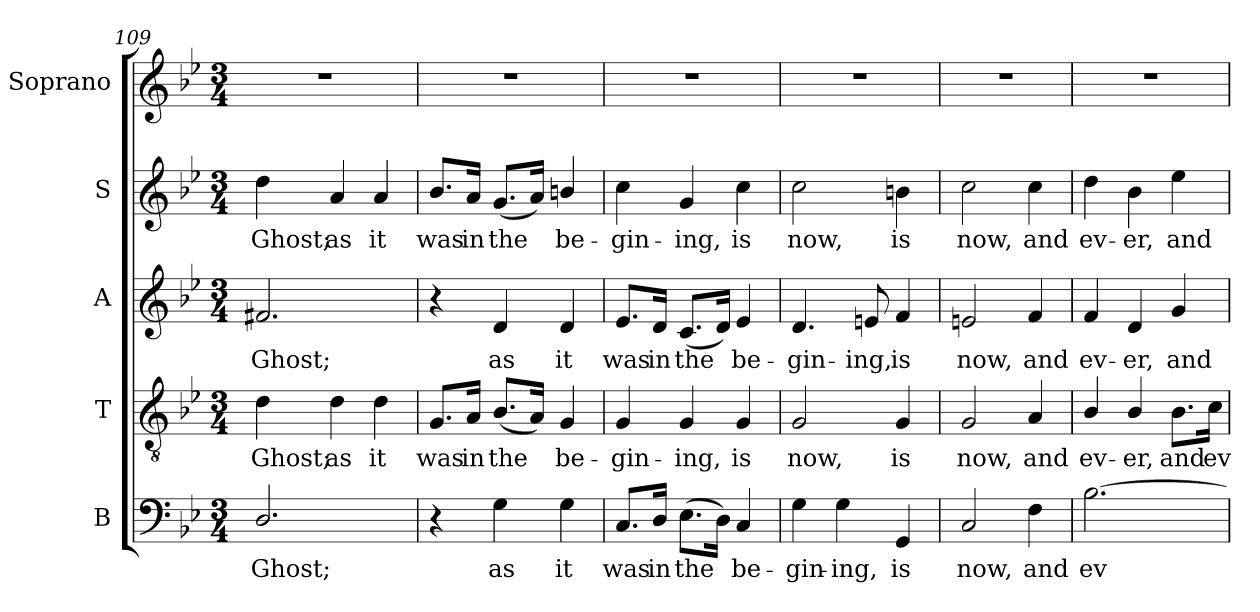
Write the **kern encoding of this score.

**kern	**text	**kern	**text	**kern	**text	**kern	**text	**kern
*part5	*part5	*part4	*part4	*part3	*part3	*part2	*part2	*part1
*staff5	*staff5	*staff4	*staff4	*staff3	*staff3	*staff2	*staff2	*staff1
*I"B	*	*I"T	*	*I"A	*	*I"S	*	*I"Soprano
*I'B.	*	*I'T.	*	*I'A.	*	*I'S.	*	*I'S.
*clefF4	*	*clefGv2	*	*clefG2	*	*clefG2	*	*clefG2
*	*	*ITrd7c12	*	*	*	*	*	*
*k[b-e-]	*	*k[b-e-]	*	*k[b-e-]	*	*k[b-e-]	*	*k[b-e-]
*B-:	*	*B-:	*	*B-:	*	*B-:	*	*B-:
*M3/4	*	*M3/4	*	*M3/4	*	*M3/4	*	*M3/4
=109	=109	=109	=109	=109	=109	=109	=109	=109
!	!LO:LY:b:color=#000000	!	!	!	!	!	!	!
!	!	!	!LO:LY:b:color=#000000	!	!	!	!	!
!	!	!	!	!	!LO:LY:b:color=#000000	!	!	!
!	!	!	!	!	!	!	!LO:LY:b:color=#000000	!LO:N:vis=1
2.Di/	Ghost;	4Di\	Ghost;	2.f#Xi/	Ghost;	4ddi\	Ghost;	2.r
!	!	!	!LO:LY:b:color=#000000	!	!	!	!	!
!	!	!	!	!	!	!	!LO:LY:b:color=#000000	!
.	.	4Di\	as	.	.	4ai/	as	.
!	!	!	!LO:LY:b:color=#000000	!	!	!	!	!
!	!	!	!	!	!	!	!LO:LY:b:color=#000000	!
.	.	4Di\	it	.	.	4ai/	it	.
=110	=110	=110	=110	=110	=110	=110	=110	=110
!	!	!	!LO:LY:b:color=#000000	!	!	!	!	!
!	!	!	!	!	!	!	!LO:LY:b:color=#000000	!LO:N:vis=1
4r	.	8.GGi/L	was	4r	.	8.b-i/L	was	2.r
!	!	!	!LO:LY:b:color=#000000	!	!	!	!	!
!	!	!	!	!	!	!	!LO:LY:b:color=#000000	!
.	.	16AAi/Jk	in	.	.	16ai/Jk	in	.
!	!LO:LY:b:color=#000000	!	!	!	!	!	!	!
!	!	!	!LO:LY:b:color=#000000	!	!	!	!	!
!	!	!	!	!	!LO:LY:b:color=#000000	!	!	!
!	!	!	!	!	!	!	!LO:LY:b:color=#000000	!
4Gi\	as	(8.BB-i/L	the	4di/	as	(8.gi/L	the	.
.	.	16AAi/Jk)	.	.	.	16ai/Jk)	.	.
!	!LO:LY:b:color=#000000	!	!	!	!	!	!	!
!	!	!	!LO:LY:b:color=#000000	!	!	!	!	!
!	!	!	!	!	!LO:LY:b:color=#000000	!	!	!
!	!	!	!	!	!	!	!LO:LY:b:color=#000000	!
4Gi\	it	4GGi/	be-	4di/	it	4bni/	be-	.
=111	=111	=111	=111	=111	=111	=111	=111	=111
!	!LO:LY:b:color=#000000	!	!	!	!	!	!	!
!	!	!	!LO:LY:b:color=#000000	!	!	!	!	!
!	!	!	!	!	!LO:LY:b:color=#000000	!	!	!
!	!	!	!	!	!	!	!LO:LY:b:color=#000000	!LO:N:vis=1
8.Ci/L	was	4GGi/	-gin-	8.e-i/L	was	4cci\	-gin-	2.r
!	!LO:LY:b:color=#000000	!	!	!	!	!	!	!
!	!	!	!	!	!LO:LY:b:color=#000000	!	!	!
16Di/Jk	in	.	.	16di/Jk	in	.	.	.
!	!LO:LY:b:color=#000000	!	!	!	!	!	!	!
!	!	!	!LO:LY:b:color=#000000	!	!	!	!	!
!	!	!	!	!	!LO:LY:b:color=#000000	!	!	!
!	!	!	!	!	!	!	!LO:LY:b:color=#000000	!
(8.E-i\L	the	4GGi/	-ing,	(8.ci/L	the	4gi/	-ing,	.
16Di\Jk)	.	.	.	16di/Jk)	.	.	.	.
!	!LO:LY:b:color=#000000	!	!	!	!	!	!	!
!	!	!	!LO:LY:b:color=#000000	!	!	!	!	!
!	!	!	!	!	!LO:LY:b:color=#000000	!	!	!
!	!	!	!	!	!	!	!LO:LY:b:color=#000000	!
4Ci/	be-	4GGi/	is	4e-i/	be-	4cci\	is	.
=112	=112	=112	=112	=112	=112	=112	=112	=112
!	!LO:LY:b:color=#000000	!	!	!	!	!	!	!
!	!	!	!LO:LY:b:color=#000000	!	!	!	!	!
!	!	!	!	!	!LO:LY:b:color=#000000	!	!	!
!	!	!	!	!	!	!	!LO:LY:b:color=#000000	!LO:N:vis=1
4Gi\	-gin-	2GGi/	now,	4.di/	-gin-	2cci\	now,	2.r
!	!LO:LY:b:color=#000000	!	!	!	!	!	!	!
4Gi\	-ing,	.	.	.	.	.	.	.
!	!	!	!	!	!LO:LY:b:color=#000000	!	!	!
.	.	.	.	8eni/	-ing,	.	.	.
!	!LO:LY:b:color=#000000	!	!	!	!	!	!	!
!	!	!	!LO:LY:b:color=#000000	!	!	!	!	!
!	!	!	!	!	!LO:LY:b:color=#000000	!	!	!
!	!	!	!	!	!	!	!LO:LY:b:color=#000000	!
4GGi/	is	4GGi/	is	4fi/	is	4bni\	is	.
!!LO:LB:g=z
=113	=113	=113	=113	=113	=113	=113	=113	=113
!	!LO:LY:b:color=#000000	!	!	!	!	!	!	!
!	!	!	!LO:LY:b:color=#000000	!	!	!	!	!
!	!	!	!	!	!LO:LY:b:color=#000000	!	!	!
!	!	!	!	!	!	!	!LO:LY:b:color=#000000	!LO:N:vis=1
2Ci/	now,	2GGi/	now,	2eni/	now,	2cci\	now,	2.r
!	!LO:LY:b:color=#000000	!	!	!	!	!	!	!
!	!	!	!LO:LY:b:color=#000000	!	!	!	!	!
!	!	!	!	!	!LO:LY:b:color=#000000	!	!	!
!	!	!	!	!	!	!	!LO:LY:b:color=#000000	!
4Fi\	and	4AAi/	and	4fi/	and	4cci\	and	.
=114	=114	=114	=114	=114	=114	=114	=114	=114
!	!LO:LY:b:color=#000000	!	!	!	!	!	!	!
!	!	!	!LO:LY:b:color=#000000	!	!	!	!	!
!	!	!	!	!	!LO:LY:b:color=#000000	!	!	!
!	!	!	!	!	!	!	!LO:LY:b:color=#000000	!LO:N:vis=1
[2.B-i\	ev-	4BB-i/	ev-	4fi/	ev-	4ddi\	ev-	2.r
!	!	!	!LO:LY:b:color=#000000	!	!	!	!	!
!	!	!	!	!	!LO:LY:b:color=#000000	!	!	!
!	!	!	!	!	!	!	!LO:LY:b:color=#000000	!
.	.	4BB-i/	-er,	4di/	-er,	4b-i\	-er,	.
!	!	!	!LO:LY:b:color=#000000	!	!	!	!	!
!	!	!	!	!	!LO:LY:b:color=#000000	!	!	!
!	!	!	!	!	!	!	!LO:LY:b:color=#000000	!
.	.	8.BB-i\L	and	4gi/	and	4ee-i\	and	.
!	!	!	!LO:LY:b:color=#000000	!	!	!	!	!
.	.	16Ci\Jk	ev-	.	.	.	.	.
=	=	=	=	=	=	=	=	=
*-	*-	*-	*-	*-	*-	*-	*-	*-
